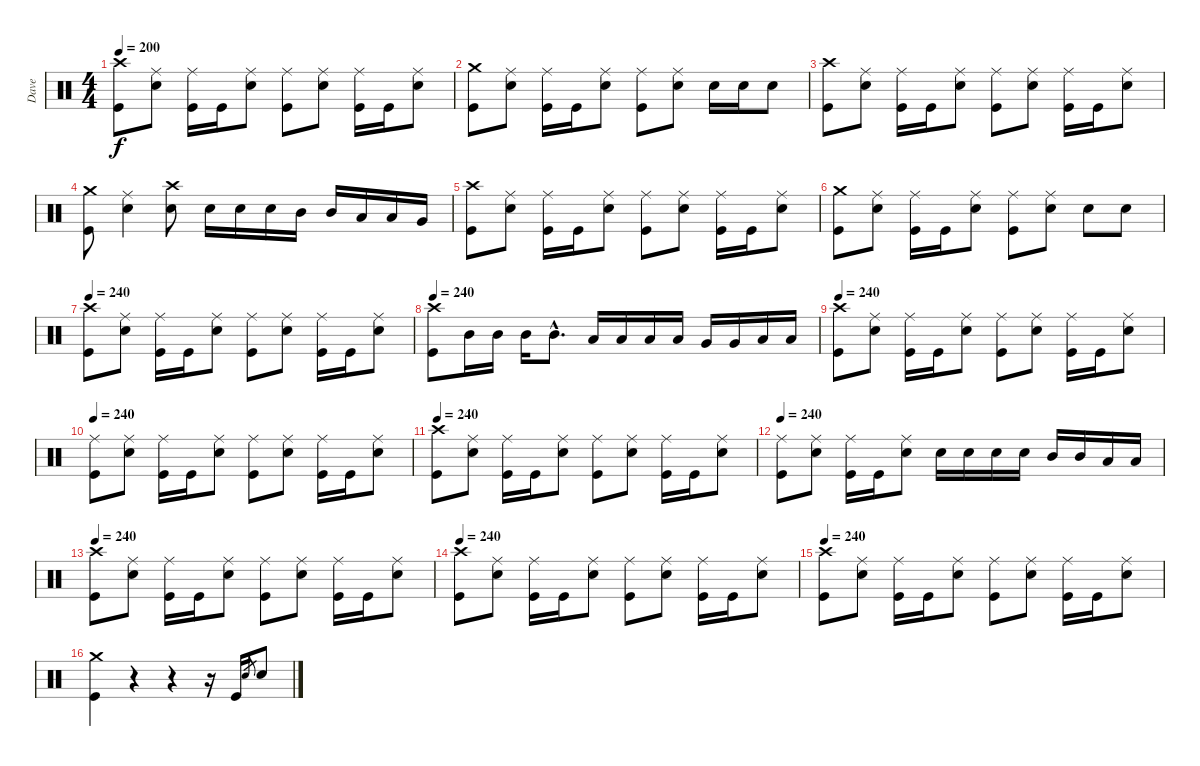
\track ("Dave" "Dave") {instrument percussion}
\staff {score}
\articulation defaults
\ts (4 4)
\tempo 200
\clef neutral
\ks c
("Crash high (hit)" "Kick (hit)").8{dy f} ("Ride (middle)" "Snare (hit) 2").8 ("Ride (middle)" "Kick (hit)").16 "Kick (hit)".16 ("Ride (middle)" "Snare (hit) 2").8 ("Ride (middle)" "Kick (hit)").8 ("Ride (middle)" "Snare (hit) 2").8 ("Ride (middle)" "Kick (hit)").16 "Kick (hit)".16 ("Ride (middle)" "Snare (hit) 2").8 |
("Crash medium (hit)" "Kick (hit)").8 ("Ride (middle)" "Snare (hit) 2").8 ("Ride (middle)" "Kick (hit)").16 "Kick (hit)".16 ("Ride (middle)" "Snare (hit) 2").8 ("Ride (middle)" "Kick (hit)").8 ("Ride (middle)" "Snare (hit) 2").8 "Snare (hit) 2".16 "Snare (hit) 2".16 "Snare (hit) 2".8 |
("Crash high (hit)" "Kick (hit)").8 ("Ride (middle)" "Snare (hit) 2").8 ("Ride (middle)" "Kick (hit)").16 "Kick (hit)".16 ("Ride (middle)" "Snare (hit) 2").8 ("Ride (middle)" "Kick (hit)").8 ("Ride (middle)" "Snare (hit) 2").8 ("Ride (middle)" "Kick (hit)").16 "Kick (hit)".16 ("Ride (middle)" "Snare (hit) 2").8 |
("Crash medium (hit)" "Kick (hit)").8 ("Ride (middle)" "Snare (hit) 2").4 ("Crash high (hit)" "Snare (hit) 2").8 "Snare (hit) 2".16 "Snare (hit) 2".16 "Snare (hit) 2".16 "Mid Tom (hit)".16 "Mid Tom (hit)".16 "Low Tom (hit)".16 "Low Tom (hit)".16 "Very Low Tom (hit)".16 |
("Crash high (hit)" "Kick (hit)").8 ("Ride (middle)" "Snare (hit) 2").8 ("Ride (middle)" "Kick (hit)").16 "Kick (hit)".16 ("Ride (middle)" "Snare (hit) 2").8 ("Ride (middle)" "Kick (hit)").8 ("Ride (middle)" "Snare (hit) 2").8 ("Ride (middle)" "Kick (hit)").16 "Kick (hit)".16 ("Ride (middle)" "Snare (hit) 2").8 |
("Crash medium (hit)" "Kick (hit)").8 ("Ride (middle)" "Snare (hit) 2").8 ("Ride (middle)" "Kick (hit)").16 "Kick (hit)".16 ("Ride (middle)" "Snare (hit) 2").8 ("Ride (middle)" "Kick (hit)").8 ("Ride (middle)" "Snare (hit) 2").8 "Snare (hit) 2".8 "Snare (hit) 2".8 |
\tempo 240
("Crash high (hit)" "Kick (hit)").8 ("Ride (middle)" "Snare (hit) 2").8 ("Ride (middle)" "Kick (hit)").16 "Kick (hit)".16 ("Ride (middle)" "Snare (hit) 2").8 ("Ride (middle)" "Kick (hit)").8 ("Ride (middle)" "Snare (hit) 2").8 ("Ride (middle)" "Kick (hit)").16 "Kick (hit)".16 ("Ride (middle)" "Snare (hit) 2").8 |
\tempo 240
("Crash high (hit)" "Kick (hit)").8 "Mid Tom (hit)".16 "Mid Tom (hit)".16 "Mid Tom (hit)".16 "Mid Tom (hit)"{hac}.8{d} "Low Tom (hit)".16 "Low Tom (hit)".16 "Low Tom (hit)".16 "Low Tom (hit)".16 "Very Low Tom (hit)".16 "Very Low Tom (hit)".16 "Low Floor Tom (hit)".16 "Low Floor Tom (hit)".16 |
\tempo 240
("Crash high (hit)" "Kick (hit)").8 ("Ride (middle)" "Snare (hit) 2").8 ("Ride (middle)" "Kick (hit)").16 "Kick (hit)".16 ("Ride (middle)" "Snare (hit) 2").8 ("Ride (middle)" "Kick (hit)").8 ("Ride (middle)" "Snare (hit) 2").8 ("Ride (middle)" "Kick (hit)").16 "Kick (hit)".16 ("Ride (middle)" "Snare (hit) 2").8 |
\tempo 240
("Ride (middle)" "Kick (hit)").8 ("Ride (middle)" "Snare (hit) 2").8 ("Ride (middle)" "Kick (hit)").16 "Kick (hit)".16 ("Ride (middle)" "Snare (hit) 2").8 ("Ride (middle)" "Kick (hit)").8 ("Ride (middle)" "Snare (hit) 2").8 ("Ride (middle)" "Kick (hit)").16 "Kick (hit)".16 ("Ride (middle)" "Snare (hit) 2").8 |
\tempo 240
("Crash high (hit)" "Kick (hit)").8 ("Ride (middle)" "Snare (hit) 2").8 ("Ride (middle)" "Kick (hit)").16 "Kick (hit)".16 ("Ride (middle)" "Snare (hit) 2").8 ("Ride (middle)" "Kick (hit)").8 ("Ride (middle)" "Snare (hit) 2").8 ("Ride (middle)" "Kick (hit)").16 "Kick (hit)".16 ("Ride (middle)" "Snare (hit) 2").8 |
\tempo 240
("Ride (middle)" "Kick (hit)").8 ("Ride (middle)" "Snare (hit) 2").8 ("Ride (middle)" "Kick (hit)").16 "Kick (hit)".16 ("Ride (middle)" "Snare (hit) 2").8 "Snare (hit) 2".16 "Snare (hit) 2".16 "Snare (hit) 2".16 "Snare (hit) 2".16 "Mid Tom (hit)".16 "Mid Tom (hit)".16 "Low Tom (hit)".16 "Low Tom (hit)".16 |
\tempo 240
("Crash high (hit)" "Kick (hit)").8 ("Ride (middle)" "Snare (hit) 2").8 ("Ride (middle)" "Kick (hit)").16 "Kick (hit)".16 ("Ride (middle)" "Snare (hit) 2").8 ("Ride (middle)" "Kick (hit)").8 ("Ride (middle)" "Snare (hit) 2").8 ("Ride (middle)" "Kick (hit)").16 "Kick (hit)".16 ("Ride (middle)" "Snare (hit) 2").8 |
\tempo 240
("Crash high (hit)" "Kick (hit)").8 ("Ride (middle)" "Snare (hit) 2").8 ("Ride (middle)" "Kick (hit)").16 "Kick (hit)".16 ("Ride (middle)" "Snare (hit) 2").8 ("Ride (middle)" "Kick (hit)").8 ("Ride (middle)" "Snare (hit) 2").8 ("Ride (middle)" "Kick (hit)").16 "Kick (hit)".16 ("Ride (middle)" "Snare (hit) 2").8 |
\tempo 240
("Crash high (hit)" "Kick (hit)").8 ("Ride (middle)" "Snare (hit) 2").8 ("Ride (middle)" "Kick (hit)").16 "Kick (hit)".16 ("Ride (middle)" "Snare (hit) 2").8 ("Ride (middle)" "Kick (hit)").8 ("Ride (middle)" "Snare (hit) 2").8 ("Ride (middle)" "Kick (hit)").16 "Kick (hit)".16 ("Ride (middle)" "Snare (hit) 2").8 |
("Crash medium (hit)" "Kick (hit)").4 r.4 r.4 r.16 "Kick (hit)".16 "Snare (hit) 2".8{gr} "Snare (hit) 2".8
